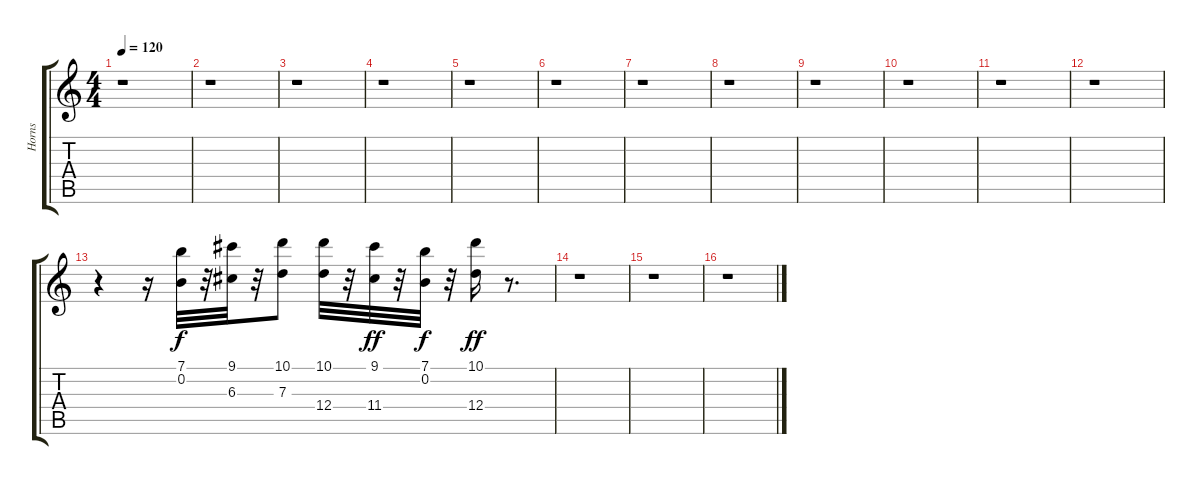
\track ("Horns" "Horns") {instrument synthbass1}
\staff {score tabs}
\tuning (E4 B3 G3 D3 A2 E2) {hide}
\ts (4 4)
\tempo 120
\clef g2
\ks c
r.1{dy ff} |
r.1 |
r.1 |
r.1 |
r.1 |
r.1 |
r.1 |
r.1 |
r.1 |
r.1 |
r.1 |
r.1 |
r.4 r.16 (7.1 0.2).32{dy f} r.32 (9.1 6.3).32 r.32 (10.1 7.3).8 (10.1 12.4).32 r.32 (9.1 11.4).32{dy ff} r.32 (7.1 0.2).32{dy f} r.32 (10.1 12.4).16{dy ff} r.8{d} |
r.1 |
r.1 |
r.1
